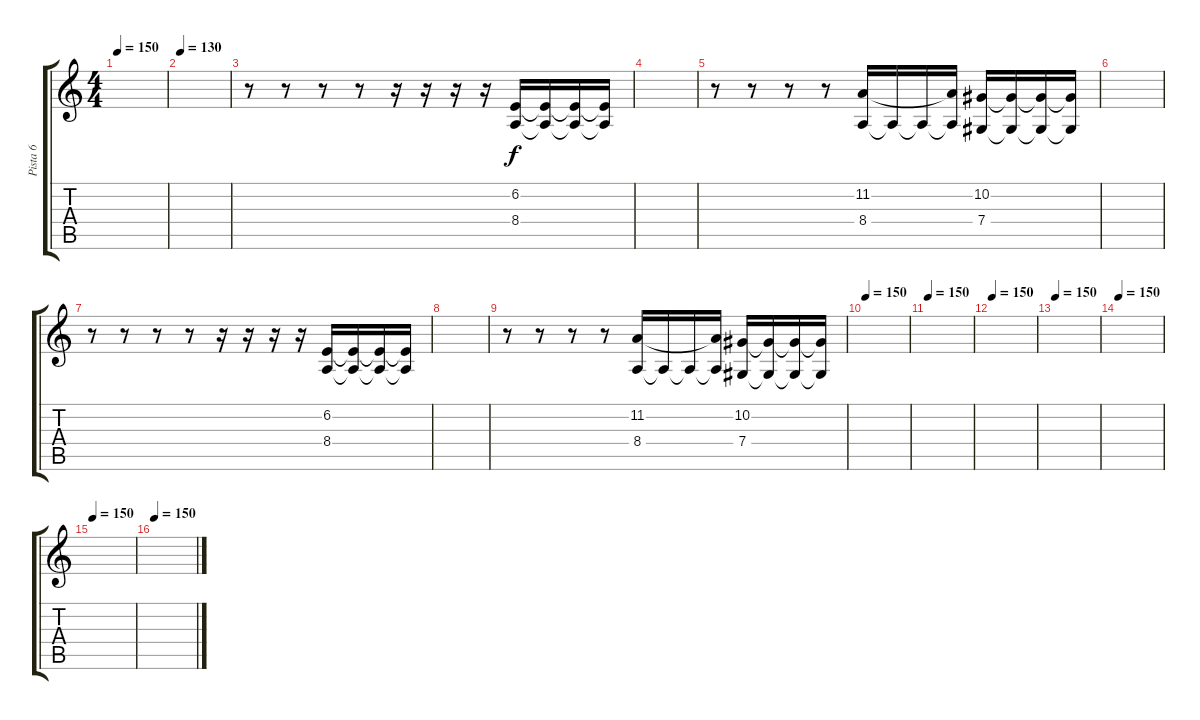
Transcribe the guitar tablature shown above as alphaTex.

\track ("Pista 6" "Pista 6") {instrument choiraahs}
\staff {score tabs}
\tuning (Eb4 Bb3 Gb3 Db3 Ab2 Eb2) {hide}
\ts (4 4)
\tempo 150
\clef g2
\ks c
|
\tempo 130
|
r.8 r.8 r.8 r.8 r.16 r.16 r.16 r.16 (6.2 8.4).16 (6.2{t} 8.4{t}).16 (6.2{t} 8.4{t}).16 (6.2{t} 8.4{t}).16 |
|
r.8 r.8 r.8 r.8 (11.2 8.4).16 8.4{t}.16 8.4{t}.16 (11.2{t} 8.4{t}).16 (10.2 7.4).16 (10.2{t} 7.4{t}).16 (10.2{t} 7.4{t}).16 (10.2{t} 7.4{t}).16 |
|
r.8 r.8 r.8 r.8 r.16 r.16 r.16 r.16 (6.2 8.4).16 (6.2{t} 8.4{t}).16 (6.2{t} 8.4{t}).16 (6.2{t} 8.4{t}).16 |
|
r.8 r.8 r.8 r.8 (11.2 8.4).16 8.4{t}.16 8.4{t}.16 (11.2{t} 8.4{t}).16 (10.2 7.4).16 (10.2{t} 7.4{t}).16 (10.2{t} 7.4{t}).16 (10.2{t} 7.4{t}).16 |
\tempo 150
|
\tempo 150
|
\tempo 150
|
\tempo 150
|
\tempo 150
|
\tempo 150
|
\tempo 150
